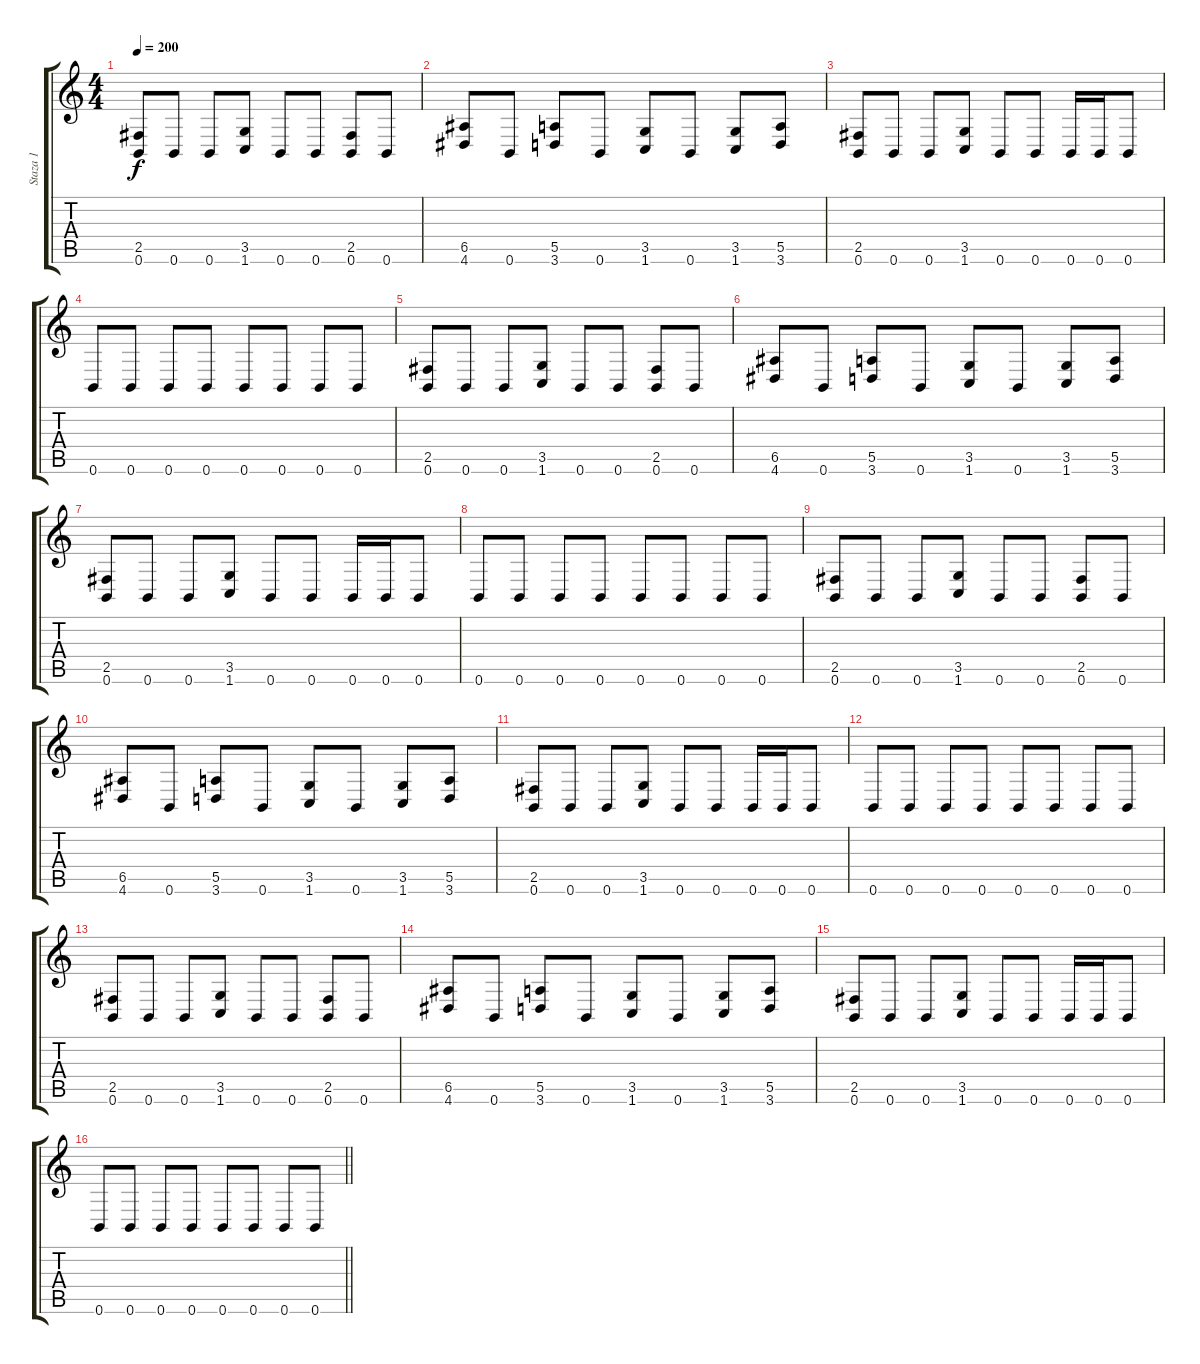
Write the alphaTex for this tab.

\track ("Staza 1" "Staza 1") {instrument distortionguitar}
\staff {score tabs}
\tuning (B3 Gb3 D3 A2 E2 B1) {hide}
\ts (4 4)
\section ("" "")
\tempo 200
\clef g2
\ks c
(2.5 0.6).8{dy f} 0.6.8 0.6.8 (3.5 1.6).8 0.6.8 0.6.8 (2.5 0.6).8 0.6.8 |
(6.5 4.6).8 0.6.8 (5.5 3.6).8 0.6.8 (3.5 1.6).8 0.6.8 (3.5 1.6).8 (5.5 3.6).8 |
(2.5 0.6).8 0.6.8 0.6.8 (3.5 1.6).8 0.6.8 0.6.8 0.6.16 0.6.16 0.6.8 |
0.6.8 0.6.8 0.6.8 0.6.8 0.6.8 0.6.8 0.6.8 0.6.8 |
(2.5 0.6).8 0.6.8 0.6.8 (3.5 1.6).8 0.6.8 0.6.8 (2.5 0.6).8 0.6.8 |
(6.5 4.6).8 0.6.8 (5.5 3.6).8 0.6.8 (3.5 1.6).8 0.6.8 (3.5 1.6).8 (5.5 3.6).8 |
(2.5 0.6).8 0.6.8 0.6.8 (3.5 1.6).8 0.6.8 0.6.8 0.6.16 0.6.16 0.6.8 |
0.6.8 0.6.8 0.6.8 0.6.8 0.6.8 0.6.8 0.6.8 0.6.8 |
(2.5 0.6).8 0.6.8 0.6.8 (3.5 1.6).8 0.6.8 0.6.8 (2.5 0.6).8 0.6.8 |
(6.5 4.6).8 0.6.8 (5.5 3.6).8 0.6.8 (3.5 1.6).8 0.6.8 (3.5 1.6).8 (5.5 3.6).8 |
(2.5 0.6).8 0.6.8 0.6.8 (3.5 1.6).8 0.6.8 0.6.8 0.6.16 0.6.16 0.6.8 |
0.6.8 0.6.8 0.6.8 0.6.8 0.6.8 0.6.8 0.6.8 0.6.8 |
(2.5 0.6).8 0.6.8 0.6.8 (3.5 1.6).8 0.6.8 0.6.8 (2.5 0.6).8 0.6.8 |
(6.5 4.6).8 0.6.8 (5.5 3.6).8 0.6.8 (3.5 1.6).8 0.6.8 (3.5 1.6).8 (5.5 3.6).8 |
(2.5 0.6).8 0.6.8 0.6.8 (3.5 1.6).8 0.6.8 0.6.8 0.6.16 0.6.16 0.6.8 |
\barLineRight lightlight
0.6.8 0.6.8 0.6.8 0.6.8 0.6.8 0.6.8 0.6.8 0.6.8
